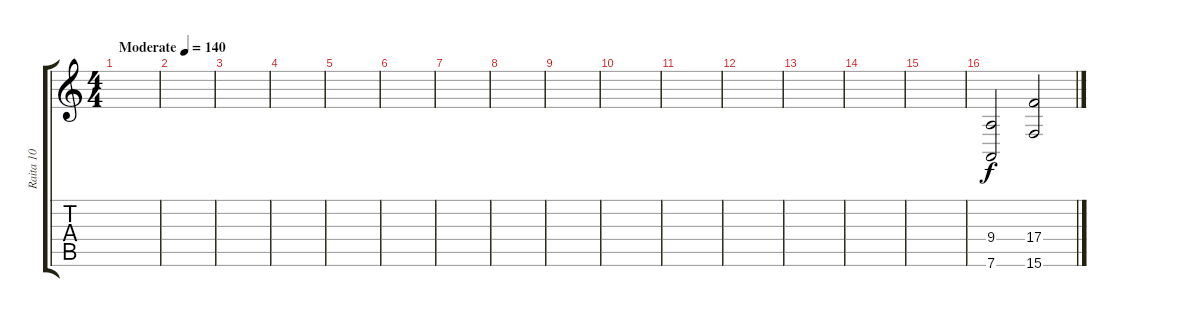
\track ("Raita 10" "Raita 10") {instrument stringensemble1}
\staff {score tabs}
\tuning (D4 A3 F3 C3 G2 D2) {hide}
\ts (4 4)
\tempo (140 "Moderate")
\clef g2
\ks c
|
|
|
|
|
|
|
|
|
|
|
|
|
|
|
(9.4 7.6).2 (17.4 15.6).2
